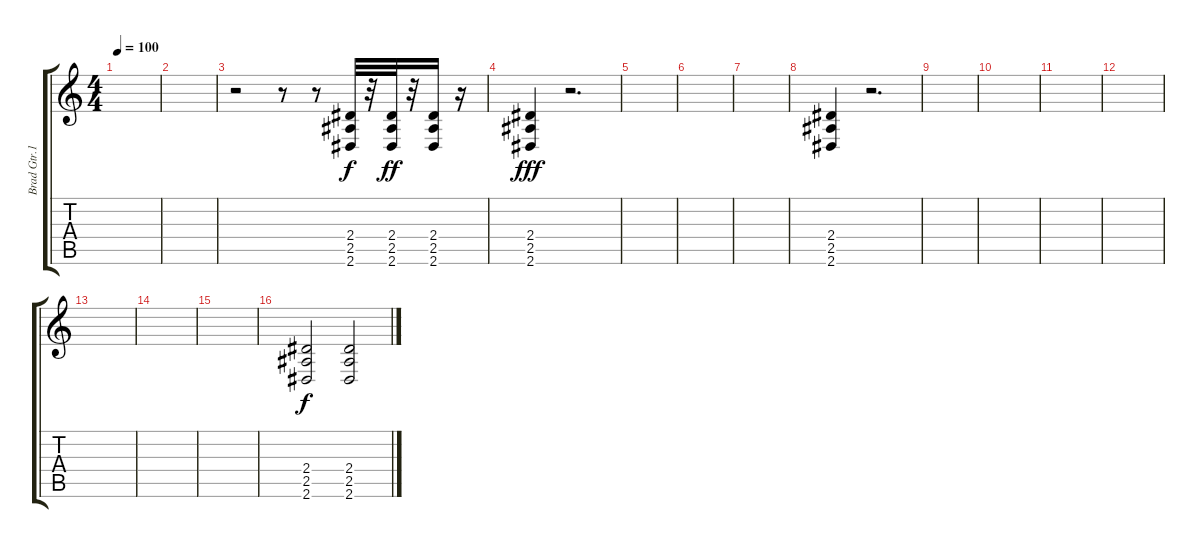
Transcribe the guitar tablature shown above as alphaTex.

\track ("Brad Gtr.1" "Brad Gtr.1") {instrument distortionguitar}
\staff {score tabs}
\tuning (Eb4 Bb3 Gb3 Db3 Ab2 Db2) {hide}
\ts (4 4)
\tempo 100
\clef g2
\ks c
|
|
r.2 r.8 r.8 (2.4 2.5 2.6).32{dy f} r.32 (2.4 2.5 2.6).32{dy ff} r.32 (2.4 2.5 2.6).16 r.16 |
(2.4 2.5 2.6).4{dy fff volume 16 instrument distortionguitar} r.2{d} |
|
|
|
(2.4 2.5 2.6).4{volume 16 instrument distortionguitar} r.2{d} |
|
|
|
|
|
|
|
(2.4 2.5 2.6).2{dy f} (2.4 2.5 2.6).2
